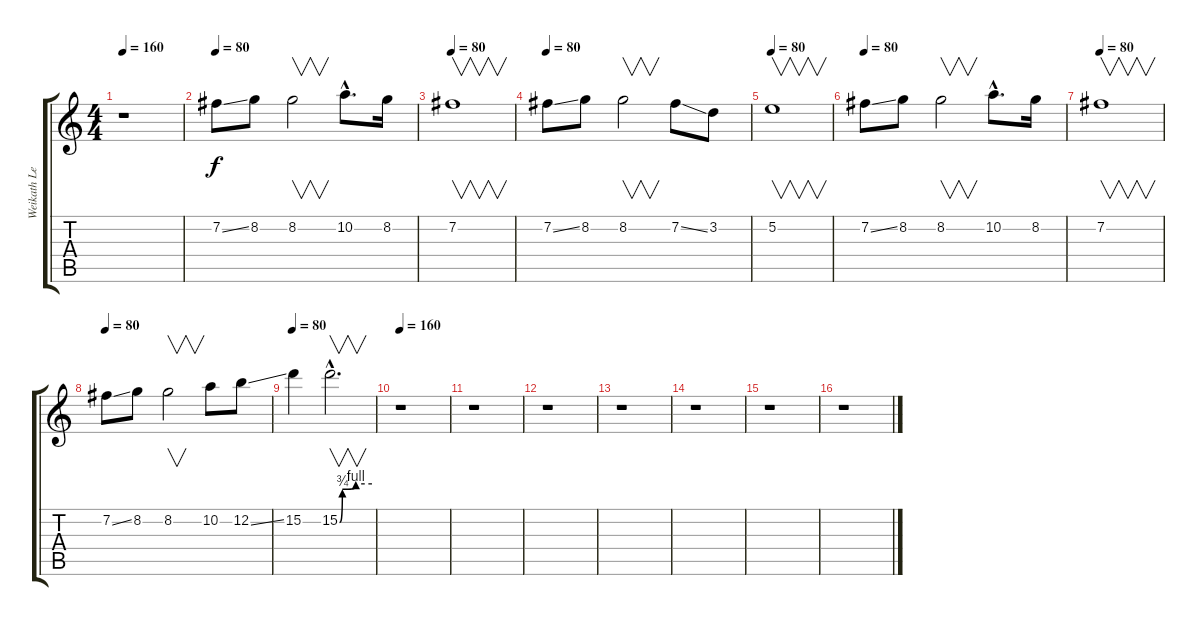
\track ("Weikath Lead" "Weikath Le") {instrument overdrivenguitar}
\staff {score tabs}
\tuning (E4 B3 G3 D3 A2 E2) {hide}
\ts (4 4)
\tempo 160
\tempo 80
\tempo 160
\clef g2
\ks c
r.1{dy f instrument overdrivenguitar} |
\tempo 80
7.2{ss}.8 8.2.8 8.2.2{v} 10.2{hac}.8{d} 8.2.16 |
\tempo 80
7.2.1{v} |
\tempo 80
7.2{ss}.8 8.2.8 8.2.2{v} 7.2{ss}.8 3.2.8 |
\tempo 80
5.2.1{v} |
\tempo 80
7.2{ss}.8 8.2.8 8.2.2{v} 10.2{hac}.8{d} 8.2.16 |
\tempo 80
7.2.1{v} |
\tempo 80
7.2{ss}.8 8.2.8 8.2.2{v} 10.2.8 12.2{ss}.8 |
\tempo 80
15.2.4 15.2{be (custom 0 0 5 3 30 4 60 4) hac}.2{v d} |
\tempo 160
r.1 |
r.1 |
r.1 |
r.1 |
r.1 |
r.1 |
r.1
